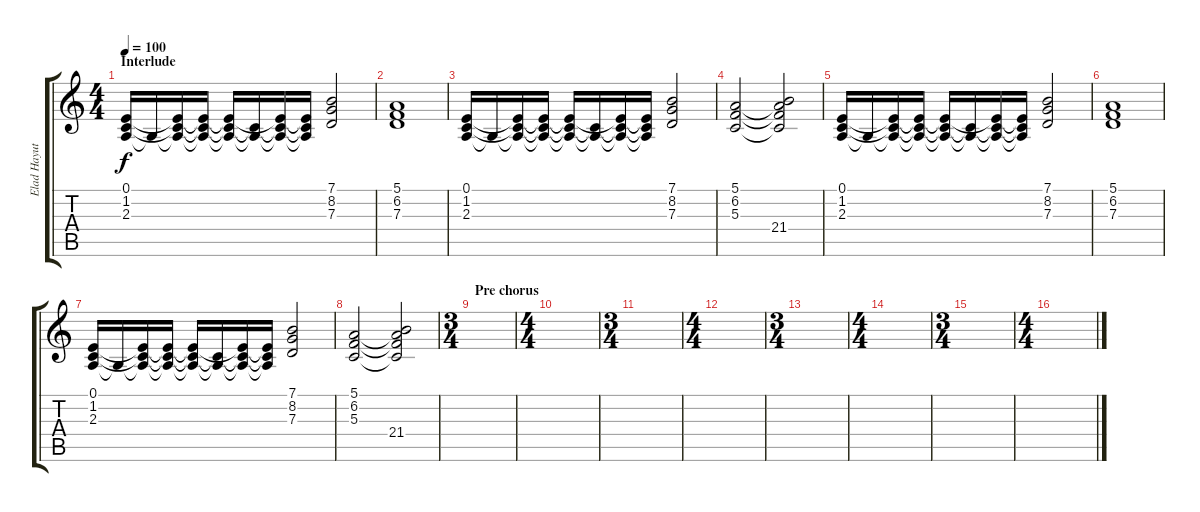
\track ("Elad Hayut" "Elad Hayut") {instrument stringensemble2}
\staff {score tabs}
\tuning (E4 B3 G3 D3 A2 E2) {hide}
\ts (4 4)
\section ("" "Interlude")
\tempo 100
\clef g2
\ks c
(0.1 1.2 2.3).16{dy f instrument stringensemble1} 2.3{t}.16 (0.1{t} 1.2{t} 2.3{t}).16 (0.1{t} 1.2{t} 2.3{t}).16 (0.1{t} 1.2{t} 2.3{t}).16 (1.2{t} 2.3{t}).16 (0.1{t} 1.2{t} 2.3{t}).16 (0.1{t} 1.2{t} 2.3{t}).16 (7.1 8.2 7.3).2 |
(5.1 6.2 7.3).1 |
(0.1 1.2 2.3).16{instrument stringensemble1} 2.3{t}.16 (0.1{t} 1.2{t} 2.3{t}).16 (0.1{t} 1.2{t} 2.3{t}).16 (0.1{t} 1.2{t} 2.3{t}).16 (1.2{t} 2.3{t}).16 (0.1{t} 1.2{t} 2.3{t}).16 (0.1{t} 1.2{t} 2.3{t}).16 (7.1 8.2 7.3).2 |
(5.1 6.2 5.3).2 (5.1{t} 6.2{t} 5.3{t} 21.4).2 |
(0.1 1.2 2.3).16 2.3{t}.16 (0.1{t} 1.2{t} 2.3{t}).16 (0.1{t} 1.2{t} 2.3{t}).16 (0.1{t} 1.2{t} 2.3{t}).16 (1.2{t} 2.3{t}).16 (0.1{t} 1.2{t} 2.3{t}).16 (0.1{t} 1.2{t} 2.3{t}).16 (7.1 8.2 7.3).2 |
(5.1 6.2 7.3).1 |
(0.1 1.2 2.3).16{instrument stringensemble1} 2.3{t}.16 (0.1{t} 1.2{t} 2.3{t}).16 (0.1{t} 1.2{t} 2.3{t}).16 (0.1{t} 1.2{t} 2.3{t}).16 (1.2{t} 2.3{t}).16 (0.1{t} 1.2{t} 2.3{t}).16 (0.1{t} 1.2{t} 2.3{t}).16 (7.1 8.2 7.3).2 |
(5.1 6.2 5.3).2 (5.1{t} 6.2{t} 5.3{t} 21.4).2 |
\ts (3 4)
\section ("" "Pre chorus")
|
\ts (4 4)
|
\ts (3 4)
|
\ts (4 4)
|
\ts (3 4)
|
\ts (4 4)
|
\ts (3 4)
|
\ts (4 4)
